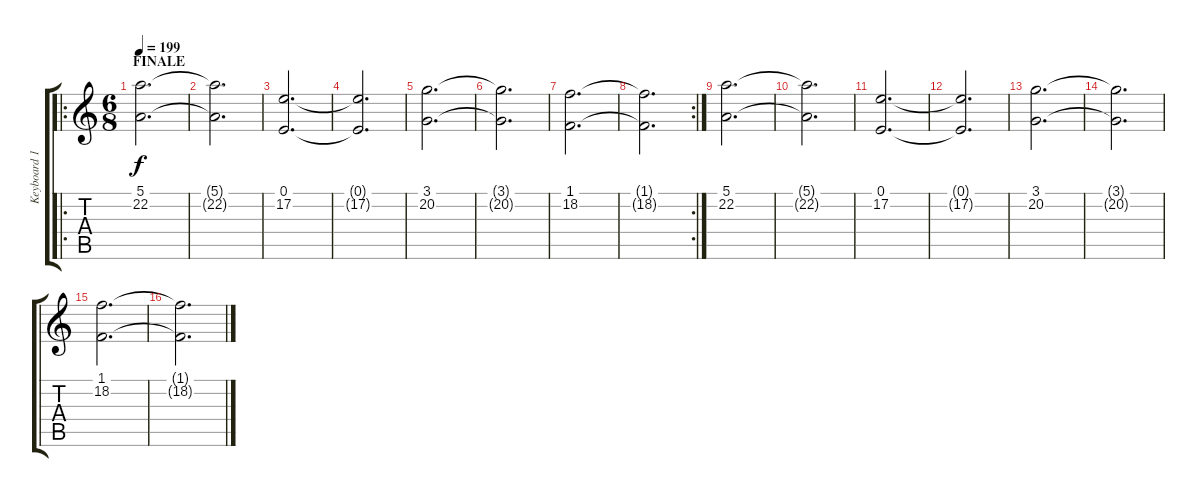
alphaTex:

\track ("Keyboard 1" "Keyboard 1") {instrument stringensemble1}
\staff {score tabs}
\tuning (E4 B3 G3 D3 A2 E2) {hide}
\ro
\ts (6 8)
\section ("" "FINALE")
\tempo 199
\clef g2
\ks c
(5.1 22.2).2{d dy f} |
(5.1{t} 22.2{t}).2{d} |
(0.1 17.2).2{d} |
(0.1{t} 17.2{t}).2{d} |
(3.1 20.2).2{d} |
(3.1{t} 20.2{t}).2{d} |
(1.1 18.2).2{d} |
\rc 2
(1.1{t} 18.2{t}).2{d} |
(5.1 22.2).2{d} |
(5.1{t} 22.2{t}).2{d} |
(0.1 17.2).2{d} |
(0.1{t} 17.2{t}).2{d} |
(3.1 20.2).2{d} |
(3.1{t} 20.2{t}).2{d} |
(1.1 18.2).2{d} |
(1.1{t} 18.2{t}).2{d}
